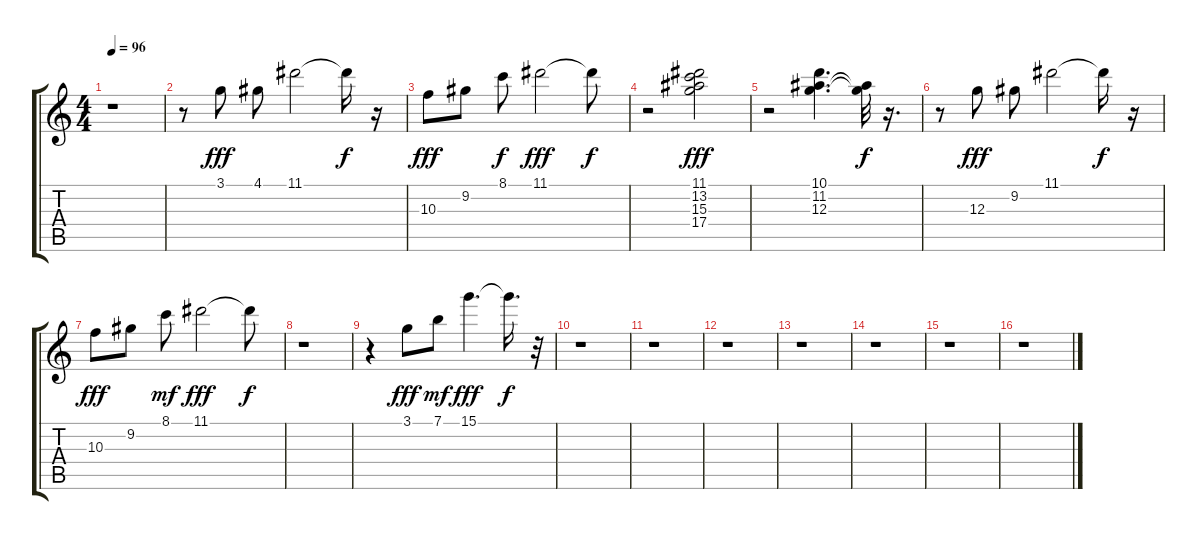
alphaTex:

\track "" {instrument acousticguitarsteel}
\staff {score tabs}
\tuning (E4 B3 G3 D3 A2 E2) {hide}
\ts (4 4)
\tempo 96
\clef g2
\ks c
r.1{dy f} |
r.8 3.1.8{dy fff} 4.1.8 11.1.2 11.1{t}.16{dy f} r.16 |
10.3.8{dy fff} 9.2.8 8.1.8{dy f} 11.1.2{dy fff} 11.1{t}.8{dy f} |
r.2 (11.1 13.2 15.3 17.4).2{dy fff} |
r.2 (10.1 11.2 12.3).4{d} (11.2{t} 12.3{t}).32{dy f} r.16{d} |
r.8 12.3.8{dy fff} 9.2.8 11.1.2 11.1{t}.16{dy f} r.16 |
10.3.8{dy fff} 9.2.8 8.1.8{dy mf} 11.1.2{dy fff} 11.1{t}.8{dy f} |
r.1 |
r.4 3.1.8{dy fff} 7.1.8{dy mf} 15.1.4{d dy fff} 15.1{t}.16{d dy f} r.32 |
r.1 |
r.1 |
r.1 |
r.1 |
r.1 |
r.1 |
r.1
